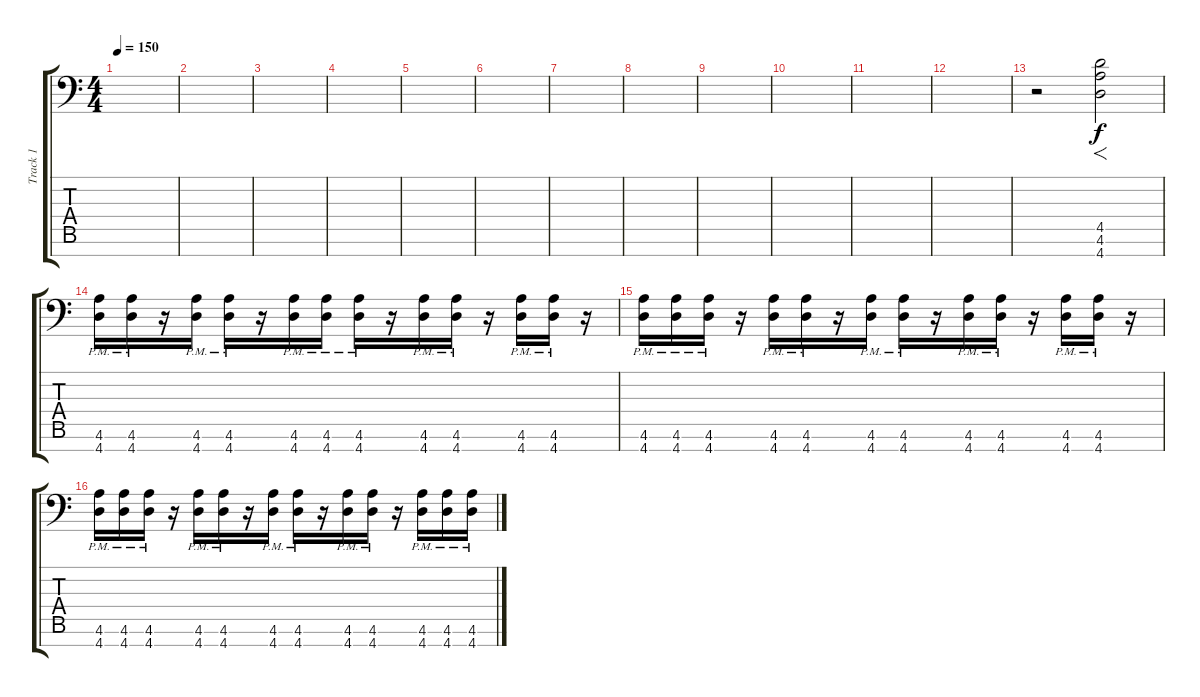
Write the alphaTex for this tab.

\track ("Track 1" "Track 1") {instrument distortionguitar}
\staff {score tabs}
\tuning (Eb4 Bb3 F3 Eb3 Bb2 F2 Bb1) {hide}
\ts (4 4)
\tempo 150
\clef f4
\ks c
|
|
|
|
|
|
|
|
|
|
|
|
r.2 (4.5 4.6 4.7).2{f volume 13} |
(4.6{pm} 4.7{pm}).16 (4.6{pm} 4.7{pm}).16 r.16 (4.6{pm} 4.7{pm}).16 (4.6{pm} 4.7{pm}).16 r.16 (4.6{pm} 4.7{pm}).16 (4.6{pm} 4.7{pm}).16 (4.6{pm} 4.7{pm}).16 r.16 (4.6{pm} 4.7{pm}).16 (4.6{pm} 4.7{pm}).16 r.16 (4.6{pm} 4.7{pm}).16 (4.6{pm} 4.7{pm}).16 r.16 |
(4.6{pm} 4.7{pm}).16 (4.6{pm} 4.7{pm}).16 (4.6{pm} 4.7{pm}).16 r.16 (4.6{pm} 4.7{pm}).16 (4.6{pm} 4.7{pm}).16 r.16 (4.6{pm} 4.7{pm}).16 (4.6{pm} 4.7{pm}).16 r.16 (4.6{pm} 4.7{pm}).16 (4.6{pm} 4.7{pm}).16 r.16 (4.6{pm} 4.7{pm}).16 (4.6{pm} 4.7{pm}).16 r.16 |
(4.6{pm} 4.7{pm}).16 (4.6{pm} 4.7{pm}).16 (4.6{pm} 4.7{pm}).16 r.16 (4.6{pm} 4.7{pm}).16 (4.6{pm} 4.7{pm}).16 r.16 (4.6{pm} 4.7{pm}).16 (4.6{pm} 4.7{pm}).16 r.16 (4.6{pm} 4.7{pm}).16 (4.6{pm} 4.7{pm}).16 r.16 (4.6{pm} 4.7{pm}).16 (4.6{pm} 4.7{pm}).16 (4.6{pm} 4.7{pm}).16
